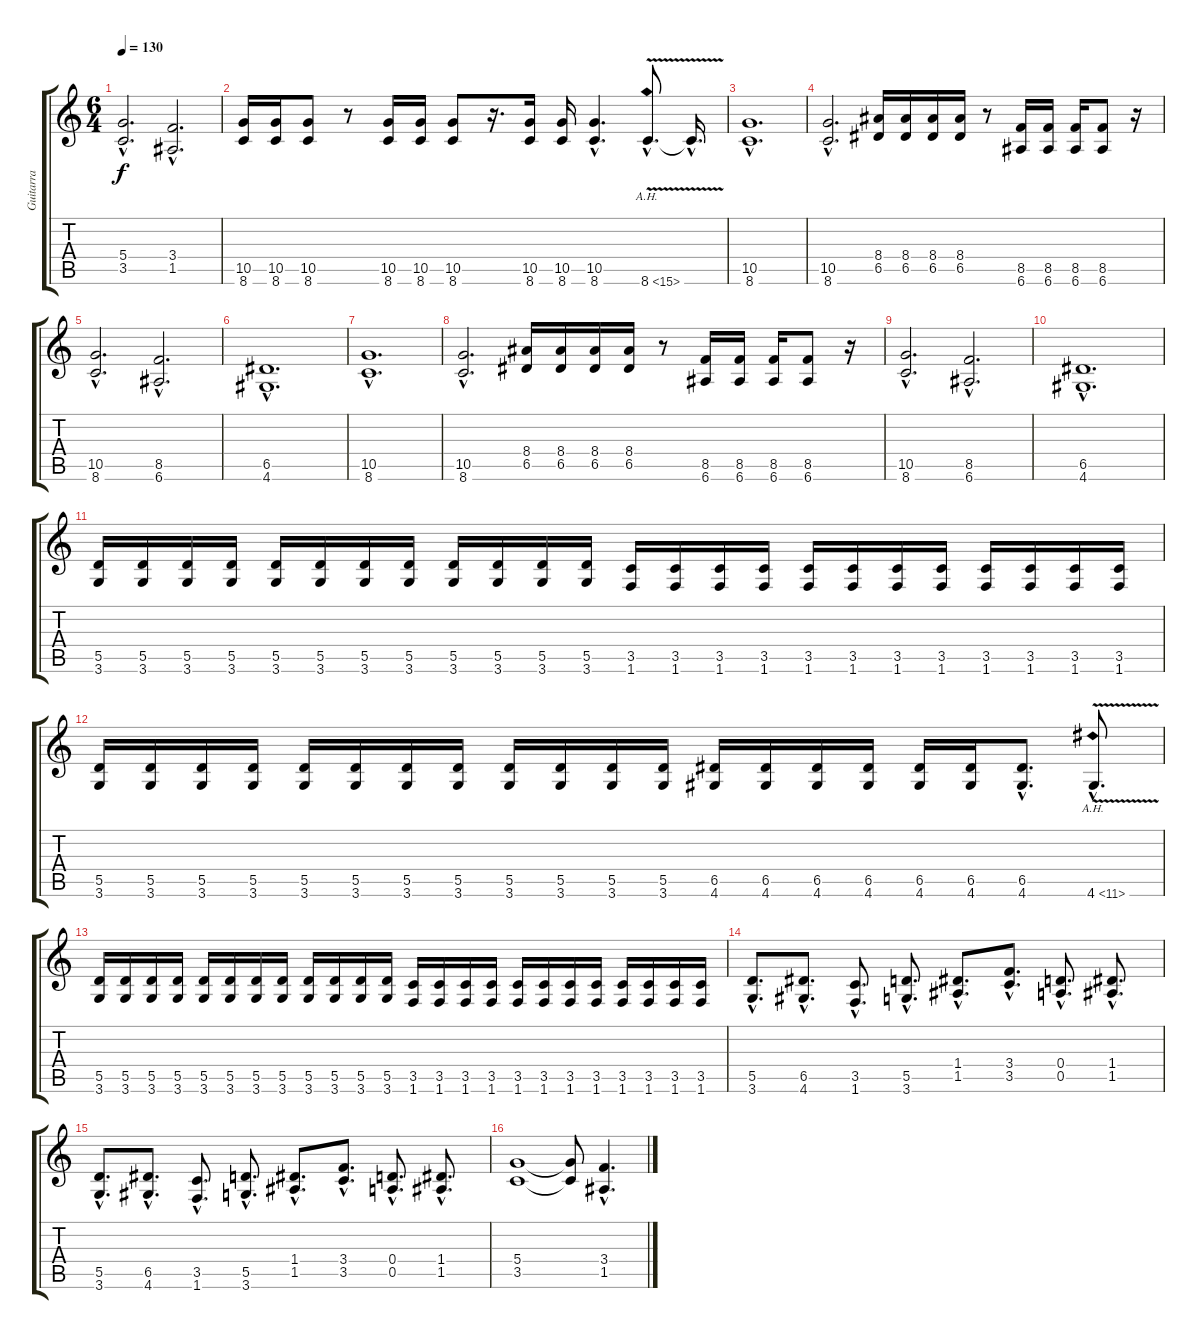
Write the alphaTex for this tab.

\track ("Guitarra" "Guitarra") {instrument distortionguitar}
\staff {score tabs}
\tuning (E4 B3 G3 D3 A2 E2) {hide}
\ts (6 4)
\tempo 130
\clef g2
\ks c
(5.4{hac} 3.5{hac}).2{d dy f} (3.4{hac} 1.5{hac}).2{d} |
(10.5 8.6).16 (10.5 8.6).16 (10.5 8.6).8 r.8 (10.5 8.6).16 (10.5 8.6).16 (10.5 8.6).8 r.16{d} (10.5 8.6).16 (10.5 8.6).16 (10.5{hac} 8.6{hac}).4{d} 8.6{ah 7 v hac}.8{d} 8.6{hac t}.16{d} |
(10.5{hac} 8.6{hac}).1{d} |
(10.5{hac} 8.6{hac}).2{d} (8.4 6.5).16 (8.4 6.5).16 (8.4 6.5).16 (8.4 6.5).16 r.8 (8.5 6.6).16 (8.5 6.6).16 (8.5 6.6).16 (8.5 6.6).8 r.16 |
(10.5{hac} 8.6{hac}).2{d} (8.5{hac} 6.6{hac}).2{d} |
(6.5{hac} 4.6{hac}).1{d} |
(10.5{hac} 8.6{hac}).1{d} |
(10.5{hac} 8.6{hac}).2{d} (8.4 6.5).16 (8.4 6.5).16 (8.4 6.5).16 (8.4 6.5).16 r.8 (8.5 6.6).16 (8.5 6.6).16 (8.5 6.6).16 (8.5 6.6).8 r.16 |
(10.5{hac} 8.6{hac}).2{d} (8.5{hac} 6.6{hac}).2{d} |
(6.5{hac} 4.6{hac}).1{d} |
(5.5 3.6).16 (5.5 3.6).16 (5.5 3.6).16 (5.5 3.6).16 (5.5 3.6).16 (5.5 3.6).16 (5.5 3.6).16 (5.5 3.6).16 (5.5 3.6).16 (5.5 3.6).16 (5.5 3.6).16 (5.5 3.6).16 (3.5 1.6).16 (3.5 1.6).16 (3.5 1.6).16 (3.5 1.6).16 (3.5 1.6).16 (3.5 1.6).16 (3.5 1.6).16 (3.5 1.6).16 (3.5 1.6).16 (3.5 1.6).16 (3.5 1.6).16 (3.5 1.6).16 |
(5.5 3.6).16 (5.5 3.6).16 (5.5 3.6).16 (5.5 3.6).16 (5.5 3.6).16 (5.5 3.6).16 (5.5 3.6).16 (5.5 3.6).16 (5.5 3.6).16 (5.5 3.6).16 (5.5 3.6).16 (5.5 3.6).16 (6.5 4.6).16 (6.5 4.6).16 (6.5 4.6).16 (6.5 4.6).16 (6.5 4.6).16 (6.5 4.6).16 (6.5{hac} 4.6{hac}).8{d} 4.6{ah 7 v hac}.8{d} |
(5.5 3.6).16 (5.5 3.6).16 (5.5 3.6).16 (5.5 3.6).16 (5.5 3.6).16 (5.5 3.6).16 (5.5 3.6).16 (5.5 3.6).16 (5.5 3.6).16 (5.5 3.6).16 (5.5 3.6).16 (5.5 3.6).16 (3.5 1.6).16 (3.5 1.6).16 (3.5 1.6).16 (3.5 1.6).16 (3.5 1.6).16 (3.5 1.6).16 (3.5 1.6).16 (3.5 1.6).16 (3.5 1.6).16 (3.5 1.6).16 (3.5 1.6).16 (3.5 1.6).16 |
(5.5{hac} 3.6{hac}).8{d} (6.5{hac} 4.6{hac}).8{d} (3.5{hac} 1.6{hac}).8{d} (5.5{hac} 3.6{hac}).8{d} (1.4{hac} 1.5{hac}).8{d} (3.4{hac} 3.5{hac}).8{d} (0.4{hac} 0.5{hac}).8{d} (1.4{hac} 1.5{hac}).8{d} |
(5.5{hac} 3.6{hac}).8{d} (6.5{hac} 4.6{hac}).8{d} (3.5{hac} 1.6{hac}).8{d} (5.5{hac} 3.6{hac}).8{d} (1.4{hac} 1.5{hac}).8{d} (3.4{hac} 3.5{hac}).8{d} (0.4{hac} 0.5{hac}).8{d} (1.4{hac} 1.5{hac}).8{d} |
(5.4 3.5).1 (5.4{t} 3.5{t}).8 (3.4{hac} 1.5{hac}).4{d}
